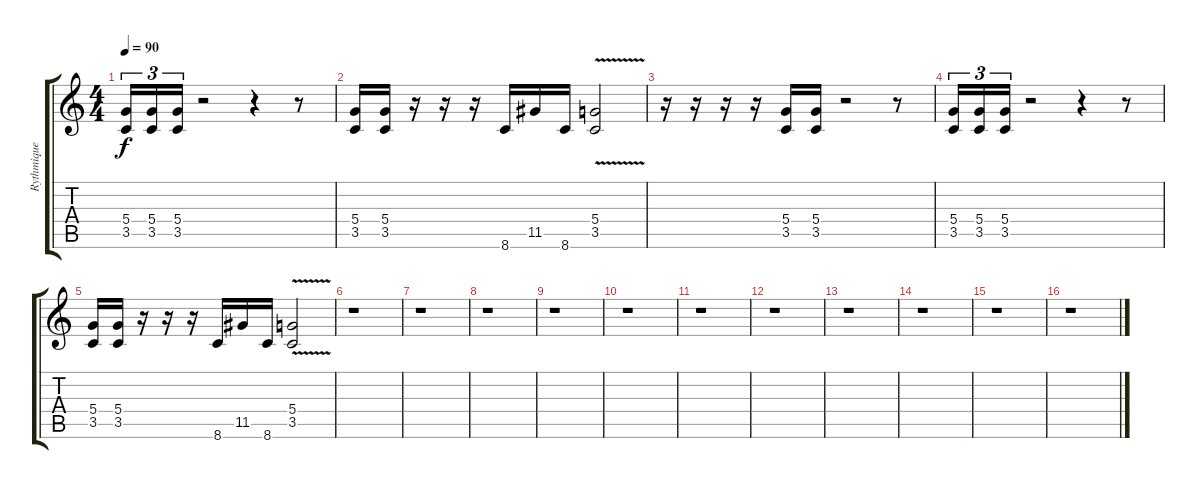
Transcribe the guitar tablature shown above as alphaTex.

\track ("Rythmique Guitar" "Rythmique ") {instrument distortionguitar}
\staff {score tabs}
\tuning (E4 B3 G3 D3 A2 E2) {hide}
\ts (4 4)
\tempo 90
\clef g2
\ks c
(5.4 3.5).16{tu (3 2) dy f} (5.4 3.5).16{tu (3 2)} (5.4 3.5).16{tu (3 2)} r.2 r.4 r.8 |
(5.4 3.5).16 (5.4 3.5).16 r.16 r.16 r.16 8.6.16 11.5.16 8.6.16 (5.4 3.5{v}).2 |
r.16 r.16 r.16 r.16 (5.4 3.5).16 (5.4 3.5).16 r.2 r.8 |
(5.4 3.5).16{tu (3 2)} (5.4 3.5).16{tu (3 2)} (5.4 3.5).16{tu (3 2)} r.2 r.4 r.8 |
(5.4 3.5).16 (5.4 3.5).16 r.16 r.16 r.16 8.6.16 11.5.16 8.6.16 (5.4 3.5{v}).2 |
r.1 |
r.1 |
r.1 |
r.1 |
r.1 |
r.1 |
r.1 |
r.1 |
r.1 |
r.1 |
r.1
